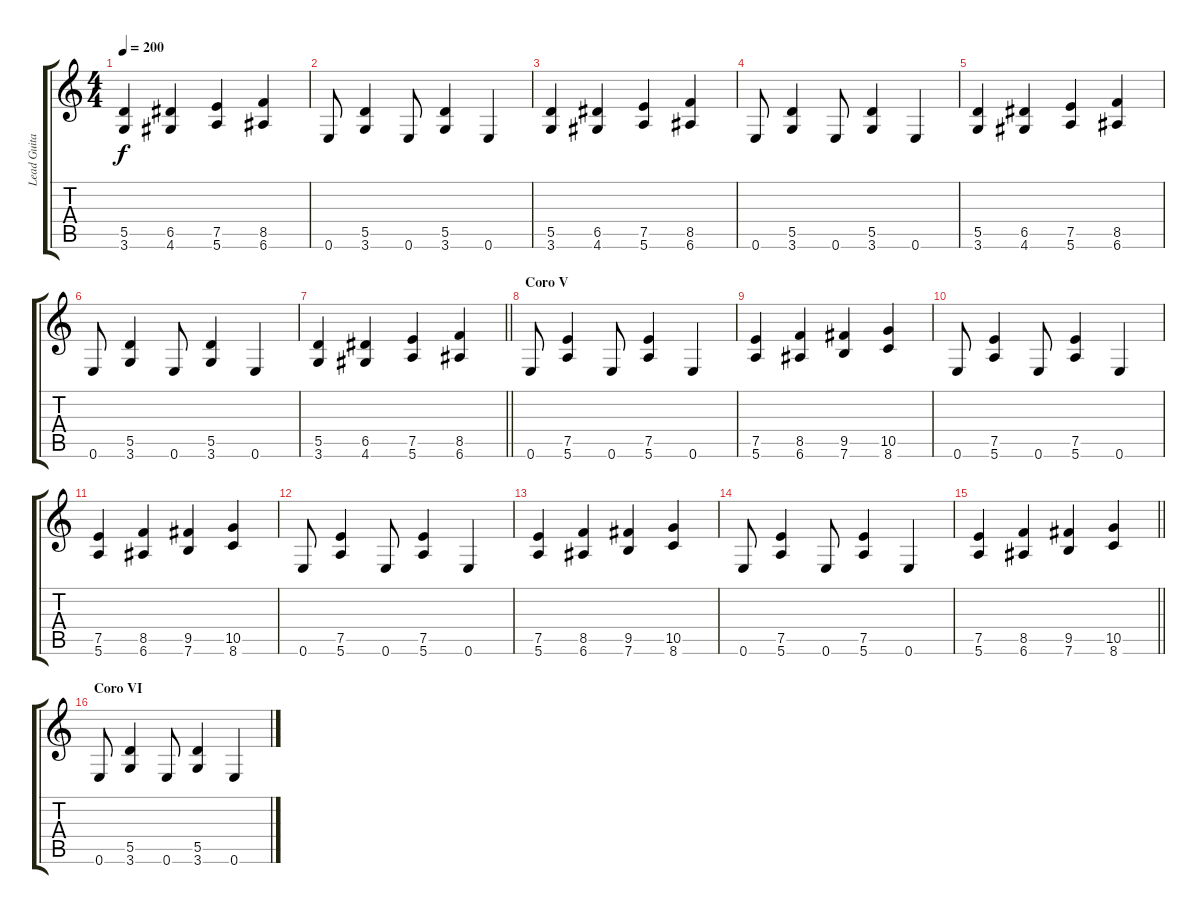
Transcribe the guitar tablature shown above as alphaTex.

\track ("Lead Guitar" "Lead Guita") {instrument distortionguitar}
\staff {score tabs}
\tuning (E4 B3 G3 D3 A2 E2) {hide}
\ts (4 4)
\tempo 200
\clef g2
\ks c
(5.5 3.6).4{dy f} (6.5 4.6).4 (7.5 5.6).4 (8.5 6.6).4 |
0.6.8 (5.5 3.6).4 0.6.8 (5.5 3.6).4 0.6.4 |
(5.5 3.6).4 (6.5 4.6).4 (7.5 5.6).4 (8.5 6.6).4 |
0.6.8 (5.5 3.6).4 0.6.8 (5.5 3.6).4 0.6.4 |
(5.5 3.6).4 (6.5 4.6).4 (7.5 5.6).4 (8.5 6.6).4 |
0.6.8 (5.5 3.6).4 0.6.8 (5.5 3.6).4 0.6.4 |
\barLineRight lightlight
(5.5 3.6).4 (6.5 4.6).4 (7.5 5.6).4 (8.5 6.6).4 |
\section ("" "Coro V")
0.6.8 (7.5 5.6).4 0.6.8 (7.5 5.6).4 0.6.4 |
(7.5 5.6).4 (8.5 6.6).4 (9.5 7.6).4 (10.5 8.6).4 |
0.6.8 (7.5 5.6).4 0.6.8 (7.5 5.6).4 0.6.4 |
(7.5 5.6).4 (8.5 6.6).4 (9.5 7.6).4 (10.5 8.6).4 |
0.6.8 (7.5 5.6).4 0.6.8 (7.5 5.6).4 0.6.4 |
(7.5 5.6).4 (8.5 6.6).4 (9.5 7.6).4 (10.5 8.6).4 |
0.6.8 (7.5 5.6).4 0.6.8 (7.5 5.6).4 0.6.4 |
\barLineRight lightlight
(7.5 5.6).4 (8.5 6.6).4 (9.5 7.6).4 (10.5 8.6).4 |
\section ("" "Coro VI")
0.6.8 (5.5 3.6).4 0.6.8 (5.5 3.6).4 0.6.4
